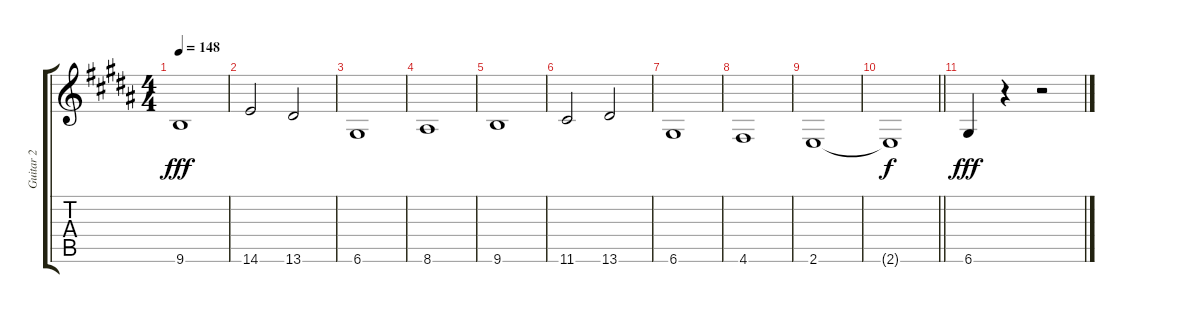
\track ("Guitar 2" "Guitar 2") {instrument distortionguitar}
\staff {score tabs}
\tuning (E4 B3 G3 D3 A2 D2) {hide}
\ts (4 4)
\tempo 148
\clef g2
\ks b
9.6.1{dy fff} |
14.6.2 13.6.2 |
6.6.1 |
8.6.1 |
9.6.1 |
11.6.2 13.6.2 |
6.6.1 |
4.6.1 |
2.6.1 |
\barLineRight lightlight
2.6{t}.1{dy f} |
6.6.4{dy fff} r.4 r.2
